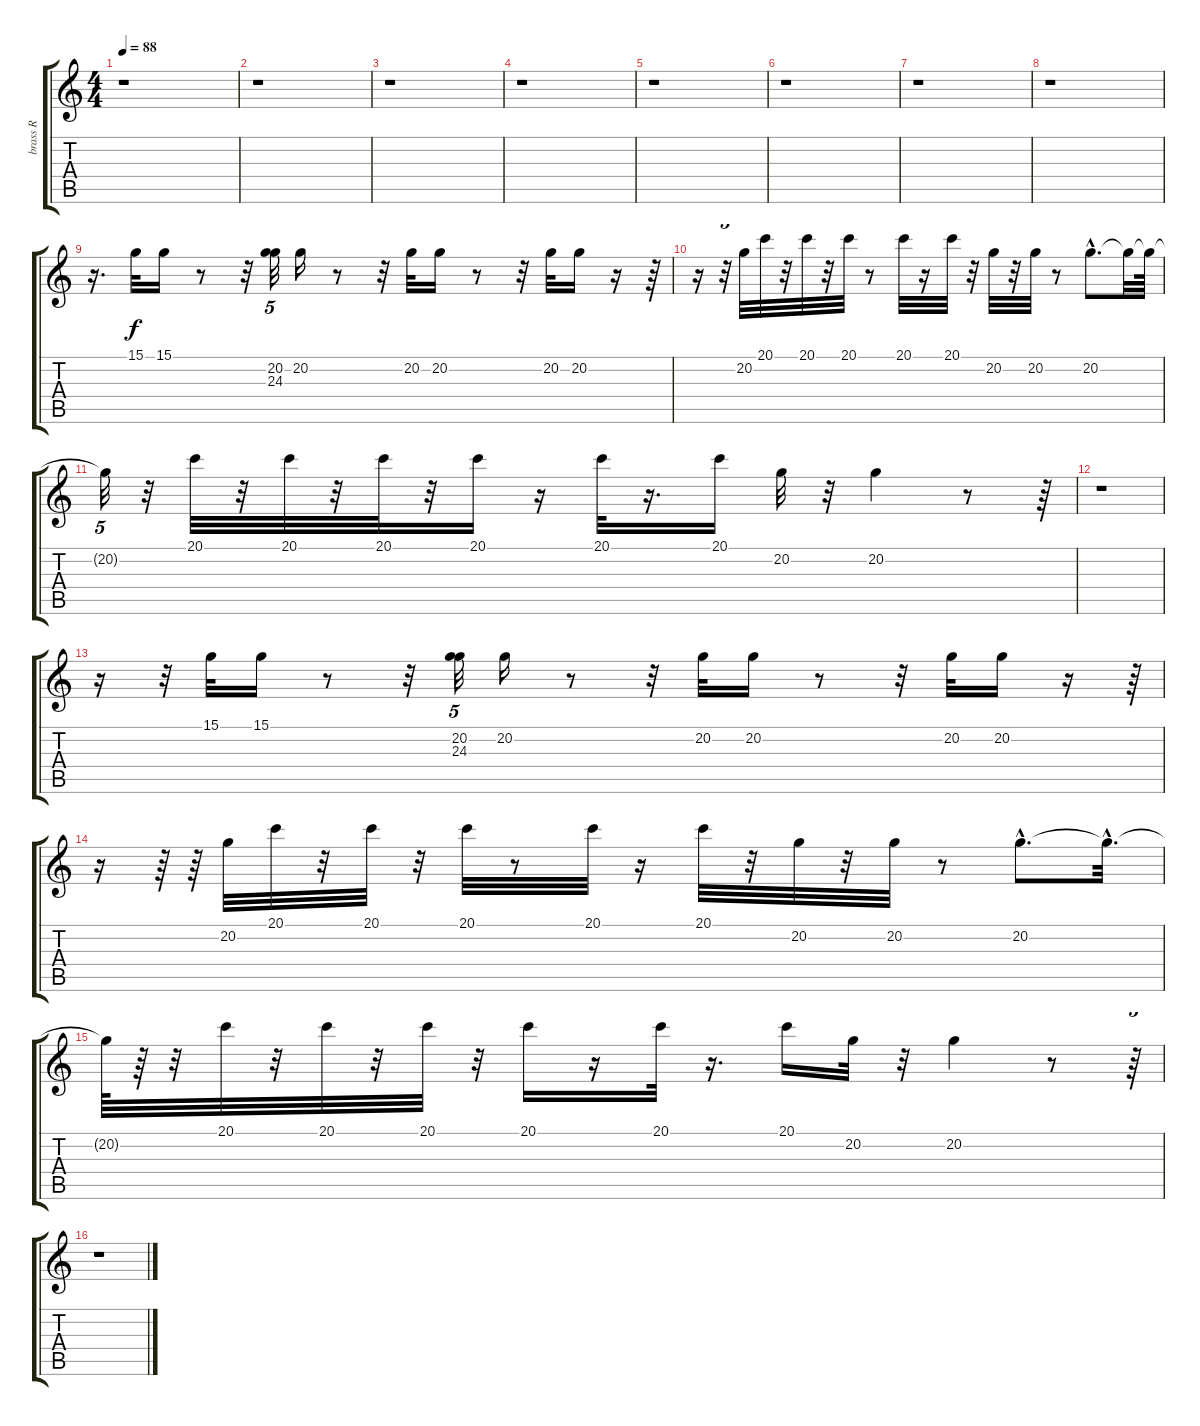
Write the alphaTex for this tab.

\track ("brass R" "brass R") {instrument brasssection}
\staff {score tabs}
\tuning (E4 B3 G3 D3 A2 E2) {hide}
\ts (4 4)
\tempo 88
\clef g2
\ks c
r.1{dy f} |
r.1 |
r.1 |
r.1 |
r.1 |
r.1 |
r.1 |
r.1 |
r.16{d} 15.1.32 15.1.16 r.8 r.32 (20.2 24.3).32{tu (5 4)} 20.2.16 r.8 r.32 20.2.32 20.2.16 r.8 r.32 20.2.32 20.2.16 r.16 r.64 |
r.16 r.32{tu (5 4)} 20.2.32 20.1.32 r.32 20.1.32 r.32 20.1.32 r.8 20.1.32 r.16 20.1.32 r.32 20.2.32 r.32 20.2.32 r.8 20.2{hac}.8{d} 20.2{t}.32 20.2{t}.64 |
20.2{t}.32{tu (5 4)} r.32 20.1.32 r.32 20.1.32 r.32 20.1.32 r.32 20.1.16 r.16 20.1.32 r.16{d} 20.1.16 20.2.32 r.32 20.2.4 r.8 r.64 |
r.1 |
r.16 r.32{tu (5 4)} 15.1.32 15.1.16 r.8 r.32 (20.2 24.3).32{tu (5 4)} 20.2.16 r.8 r.32 20.2.32 20.2.16 r.8 r.32 20.2.32 20.2.16 r.16 r.64{tu (5 4)} |
r.16 r.64 r.64 20.2.32 20.1.32 r.32 20.1.32 r.32 20.1.32 r.8 20.1.32 r.16 20.1.32 r.32 20.2.32 r.32 20.2.32 r.8 20.2{hac}.8{d} 20.2{hac t}.32{d} |
20.2{t}.64 r.64 r.32 20.1.32 r.32 20.1.32 r.32 20.1.32 r.32 20.1.16 r.16 20.1.32 r.16{d} 20.1.16 20.2.32 r.32 20.2.4 r.8 r.64{tu (5 4)} |
r.1
